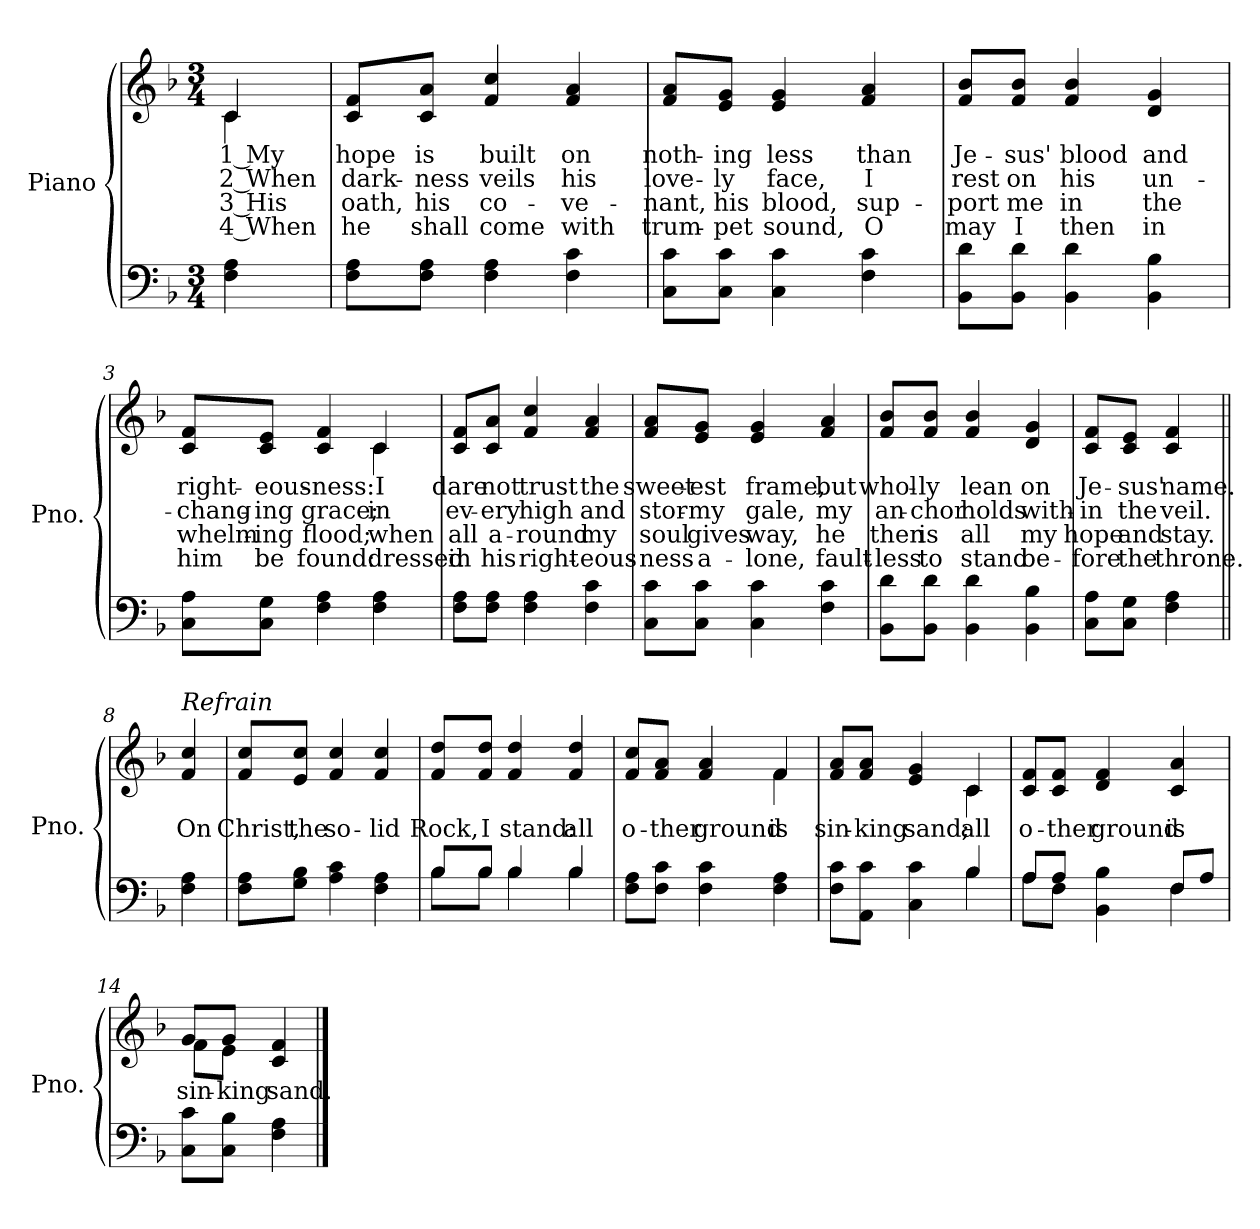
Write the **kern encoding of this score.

**kern	**kern	**text	**text	**text	**text
*part2	*part1	*part1	*part1	*part1	*part1
*staff2	*staff1	*staff1	*staff1	*staff1	*staff1
*I"Piano	*I"Piano	*	*	*	*
*I'Pno.	*I'Pno.	*	*	*	*
!!LO:PB:g=z
*clefF4	*clefG2	*	*	*	*
*k[b-]	*k[b-]	*	*	*	*
*F:	*F:	*	*	*	*
*M3/4	*M3/4	*	*	*	*
=	=	=	=	=	=
!	!	!LO:LY:b:color=#000000	!LO:LY:b:color=#000000	!LO:LY:b:color=#000000	!LO:LY:b:color=#000000
*	*^	*	*	*	*
4Fi\ 4Ai	4ci/	4ci\	1 My	2 When	3 His	4 When
=	=	=	=	=	=	=
!	!	!	!LO:LY:b:color=#000000	!LO:LY:b:color=#000000	!LO:LY:b:color=#000000	!LO:LY:b:color=#000000
*	*v	*v	*	*	*	*
8Fi\ 8AiL	8ci/ 8fiL	hope	dark-	oath,	he
!	!	!LO:LY:b:color=#000000	!LO:LY:b:color=#000000	!LO:LY:b:color=#000000	!LO:LY:b:color=#000000
8Fi\ 8AiJ	8ci/ 8aiJ	is	-ness	his	shall
!	!	!LO:LY:b:color=#000000	!LO:LY:b:color=#000000	!LO:LY:b:color=#000000	!LO:LY:b:color=#000000
4Fi\ 4Ai	4fi/ 4cci	built	veils	co-	-come
!	!	!LO:LY:b:color=#000000	!LO:LY:b:color=#000000	!LO:LY:b:color=#000000	!LO:LY:b:color=#000000
4Fi\ 4ci	4fi/ 4ai	on	his	ve-	-with
=1	=1	=1	=1	=1	=1
!	!	!LO:LY:b:color=#000000	!LO:LY:b:color=#000000	!LO:LY:b:color=#000000	!LO:LY:b:color=#000000
8Ci\ 8ciL	8fi/ 8aiL	noth-	love-	nant,	trum-
!	!	!LO:LY:b:color=#000000	!LO:LY:b:color=#000000	!LO:LY:b:color=#000000	!LO:LY:b:color=#000000
8Ci\ 8ciJ	8ei/ 8giJ	-ing	-ly	-his	pet
!	!	!LO:LY:b:color=#000000	!LO:LY:b:color=#000000	!LO:LY:b:color=#000000	!LO:LY:b:color=#000000
4Ci\ 4ci	4ei/ 4gi	less	face,	blood,	sound,
!	!	!LO:LY:b:color=#000000	!LO:LY:b:color=#000000	!LO:LY:b:color=#000000	!LO:LY:b:color=#000000
4Fi\ 4ci	4fi/ 4ai	than	I	sup-	-O
=2	=2	=2	=2	=2	=2
!	!	!LO:LY:b:color=#000000	!LO:LY:b:color=#000000	!LO:LY:b:color=#000000	!LO:LY:b:color=#000000
8BB-i\ 8diL	8fi/ 8b-iL	Je-	rest	port	may
!	!	!LO:LY:b:color=#000000	!LO:LY:b:color=#000000	!LO:LY:b:color=#000000	!LO:LY:b:color=#000000
8BB-i\ 8diJ	8fi/ 8b-iJ	-sus'	on	me	I
!	!	!LO:LY:b:color=#000000	!LO:LY:b:color=#000000	!LO:LY:b:color=#000000	!LO:LY:b:color=#000000
4BB-i\ 4di	4fi/ 4b-i	blood	his	in	then
!	!	!LO:LY:b:color=#000000	!LO:LY:b:color=#000000	!LO:LY:b:color=#000000	!LO:LY:b:color=#000000
4BB-i\ 4B-i	4di/ 4gi	and	un-	the	in
!!LO:LB:g=z
=3	=3	=3	=3	=3	=3
!	!	!LO:LY:b:color=#000000	!LO:LY:b:color=#000000	!LO:LY:b:color=#000000	!LO:LY:b:color=#000000
*	*^	*	*	*	*
8Ci\ 8AiL	8ci/ 8fiL	2ryy	right-	-chang-	whelm-	-him
!	!	!	!LO:LY:b:color=#000000	!LO:LY:b:color=#000000	!LO:LY:b:color=#000000	!LO:LY:b:color=#000000
8Ci\ 8GiJ	8ci/ 8eiJ	.	-eous-	-ing	ing	be
!	!	!	!LO:LY:b:color=#000000	!LO:LY:b:color=#000000	!LO:LY:b:color=#000000	!LO:LY:b:color=#000000
4Fi\ 4Ai	4ci/ 4fi	.	-ness:	grace;	flood;	found:
!	!	!	!LO:LY:b:color=#000000	!LO:LY:b:color=#000000	!LO:LY:b:color=#000000	!LO:LY:b:color=#000000
4Fi\ 4Ai	4ci/	4ci\	I	in	when	dressed
=4	=4	=4	=4	=4	=4	=4
!	!	!	!LO:LY:b:color=#000000	!LO:LY:b:color=#000000	!LO:LY:b:color=#000000	!LO:LY:b:color=#000000
*	*v	*v	*	*	*	*
8Fi\ 8AiL	8ci/ 8fiL	dare	ev-	all	in
!	!	!LO:LY:b:color=#000000	!LO:LY:b:color=#000000	!LO:LY:b:color=#000000	!LO:LY:b:color=#000000
8Fi\ 8AiJ	8ci/ 8aiJ	not	-ery	a-	-his
!	!	!LO:LY:b:color=#000000	!LO:LY:b:color=#000000	!LO:LY:b:color=#000000	!LO:LY:b:color=#000000
4Fi\ 4Ai	4fi/ 4cci	trust	high	round	right-
!	!	!LO:LY:b:color=#000000	!LO:LY:b:color=#000000	!LO:LY:b:color=#000000	!LO:LY:b:color=#000000
4Fi\ 4ci	4fi/ 4ai	the	and	-my	eous-
=5	=5	=5	=5	=5	=5
!	!	!LO:LY:b:color=#000000	!LO:LY:b:color=#000000	!LO:LY:b:color=#000000	!LO:LY:b:color=#000000
8Ci\ 8ciL	8fi/ 8aiL	sweet-	stor-	-soul	ness
!	!	!LO:LY:b:color=#000000	!LO:LY:b:color=#000000	!LO:LY:b:color=#000000	!LO:LY:b:color=#000000
8Ci\ 8ciJ	8ei/ 8giJ	-est	-my	gives	a-
!	!	!LO:LY:b:color=#000000	!LO:LY:b:color=#000000	!LO:LY:b:color=#000000	!LO:LY:b:color=#000000
4Ci\ 4ci	4ei/ 4gi	frame,	gale,	-way,	lone,
!	!	!LO:LY:b:color=#000000	!LO:LY:b:color=#000000	!LO:LY:b:color=#000000	!LO:LY:b:color=#000000
4Fi\ 4ci	4fi/ 4ai	but	my	he	fault-
!!LO:LB:g=z
=6	=6	=6	=6	=6	=6
!	!	!LO:LY:b:color=#000000	!LO:LY:b:color=#000000	!LO:LY:b:color=#000000	!LO:LY:b:color=#000000
8BB-i\ 8diL	8fi/ 8b-iL	whol-	an-	-then	less
!	!	!LO:LY:b:color=#000000	!LO:LY:b:color=#000000	!LO:LY:b:color=#000000	!LO:LY:b:color=#000000
8BB-i\ 8diJ	8fi/ 8b-iJ	-ly	-chor	is	to
!	!	!LO:LY:b:color=#000000	!LO:LY:b:color=#000000	!LO:LY:b:color=#000000	!LO:LY:b:color=#000000
4BB-i\ 4di	4fi/ 4b-i	lean	holds	all	stand
!	!	!LO:LY:b:color=#000000	!LO:LY:b:color=#000000	!LO:LY:b:color=#000000	!LO:LY:b:color=#000000
4BB-i\ 4B-i	4di/ 4gi	on	with-	my	be-
=7	=7	=7	=7	=7	=7
!	!	!LO:LY:b:color=#000000	!LO:LY:b:color=#000000	!LO:LY:b:color=#000000	!LO:LY:b:color=#000000
8Ci\ 8AiL	8ci/ 8fiL	Je-	-in	-hope	fore
!	!	!LO:LY:b:color=#000000	!LO:LY:b:color=#000000	!LO:LY:b:color=#000000	!LO:LY:b:color=#000000
8Ci\ 8GiJ	8ci/ 8eiJ	-sus'	the	and	the
!	!	!LO:LY:b:color=#000000	!LO:LY:b:color=#000000	!LO:LY:b:color=#000000	!LO:LY:b:color=#000000
4Fi\ 4Ai	4ci/ 4fi	name.	veil.	stay.	throne.
=8||	=8||	=8||	=8||	=8||	=8||
!	!LO:TX:a:i:t=Refrain	!	!	!	!
!	!	!LO:LY:b:color=#000000	!	!	!
4Fi\ 4Ai	4fi/ 4cci	On	.	.	.
=9	=9	=9	=9	=9	=9
!	!	!LO:LY:b:color=#000000	!	!	!
8Fi\ 8AiL	8fi/ 8cciL	Christ,	.	.	.
!	!	!LO:LY:b:color=#000000	!	!	!
8Gi\ 8B-iJ	8ei/ 8cciJ	the	.	.	.
!	!	!LO:LY:b:color=#000000	!	!	!
4Ai\ 4ci	4fi/ 4cci	so-	.	.	.
!	!	!LO:LY:b:color=#000000	!	!	!
4Fi\ 4Ai	4fi/ 4cci	-lid	.	.	.
!!LO:LB:g=z
=10	=10	=10	=10	=10	=10
*^	*	*	*	*	*
!	!	!	!LO:LY:b:color=#000000	!	!	!
8B-i/L	8B-i\L	8fi/ 8ddiL	Rock,	.	.	.
!	!	!	!LO:LY:b:color=#000000	!	!	!
8B-i/J	8B-i\J	8fi/ 8ddiJ	I	.	.	.
!	!	!	!LO:LY:b:color=#000000	!	!	!
4B-i/	4B-i\	4fi/ 4ddi	stand:	.	.	.
!	!	!	!LO:LY:b:color=#000000	!	!	!
4B-i/	4B-i\	4fi/ 4ddi	all	.	.	.
=11	=11	=11	=11	=11	=11	=11
!	!	!	!LO:LY:b:color=#000000	!	!	!
*v	*v	*^	*	*	*	*
8Fi\ 8AiL	8fi/ 8cciL	2ryy	o-	.	.	.
!	!	!	!LO:LY:b:color=#000000	!	!	!
8Fi\ 8ciJ	8fi/ 8aiJ	.	-ther	.	.	.
!	!	!	!LO:LY:b:color=#000000	!	!	!
4Fi\ 4ci	4fi/ 4ai	.	ground	.	.	.
!	!	!	!LO:LY:b:color=#000000	!	!	!
4Fi\ 4Ai	4fi/	4fi\	is	.	.	.
=12	=12	=12	=12	=12	=12	=12
*^	*	*	*	*	*	*
!	!	!	!	!LO:LY:b:color=#000000	!	!	!
8Fi\ 8ciL	2ryy	8fi/ 8aiL	2ryy	sin-	.	.	.
!	!	!	!	!LO:LY:b:color=#000000	!	!	!
8AAi\ 8ciJ	.	8fi/ 8aiJ	.	-king	.	.	.
!	!	!	!	!LO:LY:b:color=#000000	!	!	!
4Ci\ 4ci	.	4ei/ 4gi	.	sand;	.	.	.
!	!	!	!	!LO:LY:b:color=#000000	!	!	!
4B-i/	4B-i\	4ci/	4ci\	all	.	.	.
!!LO:LB:g=z
=13	=13	=13	=13	=13	=13	=13	=13
!	!	!	!	!LO:LY:b:color=#000000	!	!	!
*	*	*v	*v	*	*	*	*
8Ai/L	8Ai\L	8ci/ 8fiL	o-	.	.	.
!	!	!	!LO:LY:b:color=#000000	!	!	!
8Ai/J	8Fi\J	8ci/ 8fiJ	-ther	.	.	.
!	!	!	!LO:LY:b:color=#000000	!	!	!
4BB-i\ 4B-i	4ryy	4di/ 4fi	ground	.	.	.
!	!	!	!LO:LY:b:color=#000000	!	!	!
8Fi/L	4Fi\	4ci/ 4ai	is	.	.	.
8Ai/J	.	.	.	.	.	.
*v	*v	*	*	*	*	*
=14	=14	=14	=14	=14	=14
!	!	!LO:LY:b:color=#000000	!	!	!
*	*^	*	*	*	*
8Ci\ 8ciL	8gi/L	8fi\L	sin-	.	.	.
!	!	!	!LO:LY:b:color=#000000	!	!	!
8Ci\ 8B-iJ	8gi/J	8ei\J	-king	.	.	.
!	!	!	!LO:LY:b:color=#000000	!	!	!
4Fi\ 4Ai	4ci/ 4fi	4ryy	sand.	.	.	.
*	*v	*v	*	*	*	*
==	==	==	==	==	==
*-	*-	*-	*-	*-	*-
